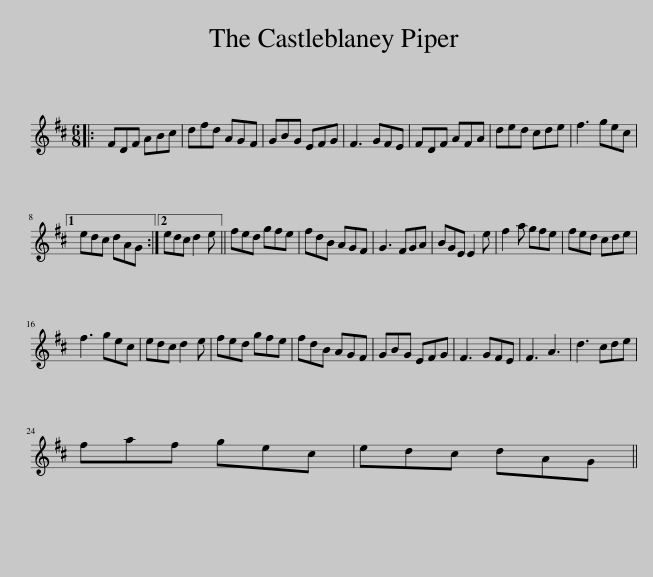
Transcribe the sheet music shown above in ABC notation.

X:1
L:1/8
M:6/8
I:linebreak $
K:D
V:1 treble
V:1
|: FDF ABc | dfd AGF | GBG EFG | F3 GFE | FDF AFA | %5
 ded cde | f3 gec |1$ edc dAG :|2 edc d2 e || fed gfe | %10
 fdB AGF | G3 FGA | BGE E2 e | f2 a gfe | fed cde |$ %15
 f3 gec | edc d2 e | fed gfe | fdB AGF | GBG EFG | %20
 F3 GFE | F3 A3 | d3 cde |$ faf gec | edc dAG || %25
